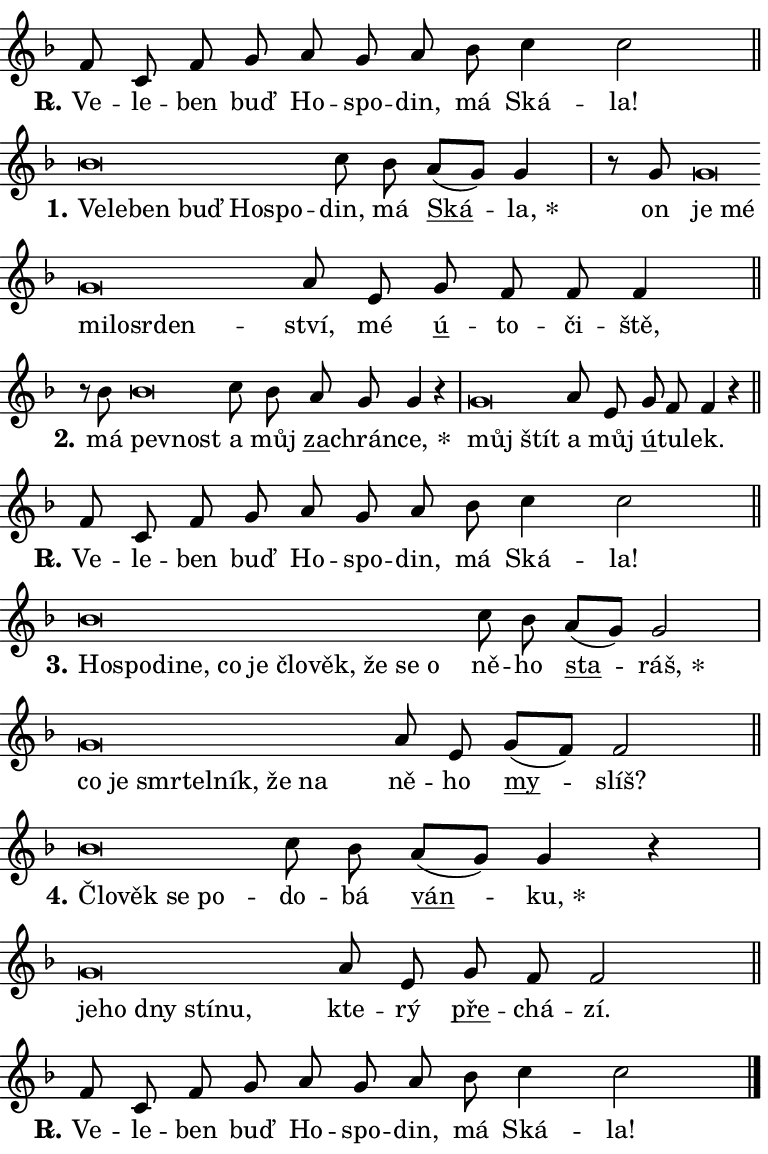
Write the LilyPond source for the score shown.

\version "2.24.0"
\header { tagline = "" }
\paper {
  indent = 0\cm
  top-margin = 0\cm
  right-margin = 0.13\cm % to fit lyric hyphens
  bottom-margin = 0\cm
  left-margin = 0\cm
  paper-width = 13\cm
  page-breaking = #ly:one-page-breaking
  system-system-spacing.basic-distance = #11
  score-system-spacing.basic-distance = #11
  ragged-last = ##f
}


%% Author: Thomas Morley
%% https://lists.gnu.org/archive/html/lilypond-user/2020-05/msg00002.html
#(define (line-position grob)
"Returns position of @var[grob} in current system:
   @code{'start}, if at first time-step
   @code{'end}, if at last time-step
   @code{'middle} otherwise
"
  (let* ((col (ly:item-get-column grob))
         (ln (ly:grob-object col 'left-neighbor))
         (rn (ly:grob-object col 'right-neighbor))
         (col-to-check-left (if (ly:grob? ln) ln col))
         (col-to-check-right (if (ly:grob? rn) rn col))
         (break-dir-left
           (and
             (ly:grob-property col-to-check-left 'non-musical #f)
             (ly:item-break-dir col-to-check-left)))
         (break-dir-right
           (and
             (ly:grob-property col-to-check-right 'non-musical #f)
             (ly:item-break-dir col-to-check-right))))
        (cond ((eqv? 1 break-dir-left) 'start)
              ((eqv? -1 break-dir-right) 'end)
              (else 'middle))))

#(define (tranparent-at-line-position vctor)
  (lambda (grob)
  "Relying on @code{line-position} select the relevant enry from @var{vctor}.
Used to determine transparency,"
    (case (line-position grob)
      ((end) (not (vector-ref vctor 0)))
      ((middle) (not (vector-ref vctor 1)))
      ((start) (not (vector-ref vctor 2))))))

noteHeadBreakVisibility =
#(define-music-function (break-visibility)(vector?)
"Makes @code{NoteHead}s transparent relying on @var{break-visibility}"
#{
  \override NoteHead.transparent =
    #(tranparent-at-line-position break-visibility)
#})

#(define delete-ledgers-for-transparent-note-heads
  (lambda (grob)
    "Reads whether a @code{NoteHead} is transparent.
If so this @code{NoteHead} is removed from @code{'note-heads} from
@var{grob}, which is supposed to be @code{LedgerLineSpanner}.
As a result ledgers are not printed for this @code{NoteHead}"
    (let* ((nhds-array (ly:grob-object grob 'note-heads))
           (nhds-list
             (if (ly:grob-array? nhds-array)
                 (ly:grob-array->list nhds-array)
                 '()))
           ;; Relies on the transparent-property being done before
           ;; Staff.LedgerLineSpanner.after-line-breaking is executed.
           ;; This is fragile ...
           (to-keep
             (remove
               (lambda (nhd)
                 (ly:grob-property nhd 'transparent #f))
               nhds-list)))
      ;; TODO find a better method to iterate over grob-arrays, similiar
      ;; to filter/remove etc for lists
      ;; For now rebuilt from scratch
      (set! (ly:grob-object grob 'note-heads)  '())
      (for-each
        (lambda (nhd)
          (ly:pointer-group-interface::add-grob grob 'note-heads nhd))
        to-keep))))

squashNotes = {
  \override NoteHead.X-extent = #'(-0.2 . 0.2)
  \override NoteHead.Y-extent = #'(-0.75 . 0)
  \override NoteHead.stencil =
    #(lambda (grob)
       (let ((pos (ly:grob-property grob 'staff-position)))
         (begin
           (if (< pos -7) (display "ERROR: Lower brevis then expected\n") (display ""))
           (if (<= pos -6) ly:text-interface::print ly:note-head::print))))
}
unSquashNotes = {
  \revert NoteHead.X-extent
  \revert NoteHead.Y-extent
  \revert NoteHead.stencil
}

hideNotes = \noteHeadBreakVisibility #begin-of-line-visible
unHideNotes = \noteHeadBreakVisibility #all-visible

% work-around for resetting accidentals
% https://lilypond.org/doc/v2.23/Documentation/notation/displaying-rhythms#unmetered-music
cadenzaMeasure = {
  \cadenzaOff
  \partial 1024 s1024
  \cadenzaOn
}

#(define-markup-command (accent layout props text) (markup?)
  "Underline accented syllable"
  (interpret-markup layout props
    #{\markup \override #'(offset . 4.3) \underline { #text }#}))

responsum = \markup \concat {
  "R" \hspace #-1.05 \path #0.1 #'((moveto 0 0.07) (lineto 0.9 0.8)) \hspace #0.05 "."
}

spaceSize = #0.6828661417322834 % exact space size for TeX Gyre Schola

\layout {
  \context {
    \Staff
    \remove "Time_signature_engraver"
    \override LedgerLineSpanner.after-line-breaking = #delete-ledgers-for-transparent-note-heads
  }
  \context {
    \Lyrics {
      \override LyricSpace.minimum-distance = \spaceSize
      \override LyricText.font-name = #"TeX Gyre Schola"
      \override LyricText.font-size = 1
      \override StanzaNumber.font-name = #"TeX Gyre Schola Bold"
      \override StanzaNumber.font-size = 1
    }
  }
  \context {
    \Score 
    \override NoteHead.text =
      #(lambda (grob) 
        (let ((pos (ly:grob-property grob 'staff-position)))
          #{\markup {
            \combine
              \halign #-0.55 \raise #(if (= pos -6) 0 0.5) \override #'(thickness . 2) \draw-line #'(3.2 . 0)
              \musicglyph "noteheads.sM1"
          }#}))
  }
}

% magnetic-lyrics.ily
%
%   written by
%     Jean Abou Samra <jean@abou-samra.fr>
%     Werner Lemberg <wl@gnu.org>
%
%   adapted by
%     Jiri Hon <jiri.hon@gmail.com>
%
% Version 2022-Apr-15

% https://www.mail-archive.com/lilypond-user@gnu.org/msg149350.html

#(define (Left_hyphen_pointer_engraver context)
   "Collect syllable-hyphen-syllable occurrences in lyrics and store
them in properties.  This engraver only looks to the left.  For
example, if the lyrics input is @code{foo -- bar}, it does the
following.

@itemize @bullet
@item
Set the @code{text} property of the @code{LyricHyphen} grob between
@q{foo} and @q{bar} to @code{foo}.

@item
Set the @code{left-hyphen} property of the @code{LyricText} grob with
text @q{foo} to the @code{LyricHyphen} grob between @q{foo} and
@q{bar}.
@end itemize

Use this auxiliary engraver in combination with the
@code{lyric-@/text::@/apply-@/magnetic-@/offset!} hook."
   (let ((hyphen #f)
         (text #f))
     (make-engraver
      (acknowledgers
       ((lyric-syllable-interface engraver grob source-engraver)
        (set! text grob)))
      (end-acknowledgers
       ((lyric-hyphen-interface engraver grob source-engraver)
        ;(when (not (grob::has-interface grob 'lyric-space-interface))
          (set! hyphen grob)));)
      ((stop-translation-timestep engraver)
       (when (and text hyphen)
         (ly:grob-set-object! text 'left-hyphen hyphen))
       (set! text #f)
       (set! hyphen #f)))))

#(define (lyric-text::apply-magnetic-offset! grob)
   "If the space between two syllables is less than the value in
property @code{LyricText@/.details@/.squash-threshold}, move the right
syllable to the left so that it gets concatenated with the left
syllable.

Use this function as a hook for
@code{LyricText@/.after-@/line-@/breaking} if the
@code{Left_@/hyphen_@/pointer_@/engraver} is active."
   (let ((hyphen (ly:grob-object grob 'left-hyphen #f)))
     (when hyphen
       (let ((left-text (ly:spanner-bound hyphen LEFT)))
         (when (grob::has-interface left-text 'lyric-syllable-interface)
           (let* ((common (ly:grob-common-refpoint grob left-text X))
                  (this-x-ext (ly:grob-extent grob common X))
                  (left-x-ext
                   (begin
                     ;; Trigger magnetism for left-text.
                     (ly:grob-property left-text 'after-line-breaking)
                     (ly:grob-extent left-text common X)))
                  ;; `delta` is the gap width between two syllables.
                  (delta (- (interval-start this-x-ext)
                            (interval-end left-x-ext)))
                  (details (ly:grob-property grob 'details))
                  (threshold (assoc-get 'squash-threshold details 0.2)))
             (when (< delta threshold)
               (let* (;; We have to manipulate the input text so that
                      ;; ligatures crossing syllable boundaries are not
                      ;; disabled.  For languages based on the Latin
                      ;; script this is essentially a beautification.
                      ;; However, for non-Western scripts it can be a
                      ;; necessity.
                      (lt (ly:grob-property left-text 'text))
                      (rt (ly:grob-property grob 'text))
                      (is-space (grob::has-interface hyphen 'lyric-space-interface))
                      (space (if is-space " " ""))
                      (extra-delta (if is-space spaceSize 0))
                      ;; Append new syllable.
                      (ltrt-space (if (and (string? lt) (string? rt))
                                (string-append lt space rt)
                                (make-concat-markup (list lt space rt))))
                      ;; Right-align `ltrt` to the right side.
                      (ltrt-space-markup (grob-interpret-markup
                               grob
                               (make-translate-markup
                                (cons (interval-length this-x-ext) 0)
                                (make-right-align-markup ltrt-space)))))
                 (begin
                   ;; Don't print `left-text`.
                   (ly:grob-set-property! left-text 'stencil #f)
                   ;; Set text and stencil (which holds all collected
                   ;; syllables so far) and shift it to the left.
                   (ly:grob-set-property! grob 'text ltrt-space)
                   (ly:grob-set-property! grob 'stencil ltrt-space-markup)
                   (ly:grob-translate-axis! grob (- (- delta extra-delta)) X))))))))))


#(define (lyric-hyphen::displace-bounds-first grob)
   ;; Make very sure this callback isn't triggered too early.
   (let ((left (ly:spanner-bound grob LEFT))
         (right (ly:spanner-bound grob RIGHT)))
     (ly:grob-property left 'after-line-breaking)
     (ly:grob-property right 'after-line-breaking)
     (ly:lyric-hyphen::print grob)))

squashThreshold = #0.4

\layout {
  \context {
    \Lyrics
    \consists #Left_hyphen_pointer_engraver
    \override LyricText.after-line-breaking =
      #lyric-text::apply-magnetic-offset!
    \override LyricHyphen.stencil = #lyric-hyphen::displace-bounds-first
    \override LyricText.details.squash-threshold = \squashThreshold
    \override LyricHyphen.minimum-distance = 0
    \override LyricHyphen.minimum-length = \squashThreshold
  }
}

squashText = \override LyricText.details.squash-threshold = 9999
unSquashText = \override LyricText.details.squash-threshold = \squashThreshold

leftText = \override LyricText.self-alignment-X = #LEFT
unLeftText = \revert LyricText.self-alignment-X

starOffset = #(lambda (grob) 
                (let ((x_offset (ly:self-alignment-interface::aligned-on-x-parent grob)))
                  (if (= x_offset 0) 0 (+ x_offset 1.2))))

star = #(define-music-function (syllable)(string?)
"Append star separator at the end of a syllable"
#{
  \once \override LyricText.X-offset = #starOffset
  \lyricmode { \markup {
    #syllable
    \override #'((font-name . "TeX Gyre Schola Bold")) \hspace #0.2 \lower #0.65 \larger "*"
  } }
#})

starAccent = #(define-music-function (syllable)(string?)
"Append star separator at the end of a syllable and make accent"
#{
  \once \override LyricText.X-offset = #starOffset
  \lyricmode { \markup {
    \accent #syllable
    \override #'((font-name . "TeX Gyre Schola Bold")) \hspace #0.2 \lower #0.65 \larger "*"
  } }
#})

breath = #(define-music-function (syllable)(string?)
"Append breathing indicator at the end of a syllable"
#{
  \lyricmode { \markup { #syllable "+" } }
#})

optionalBreath = #(define-music-function (syllable)(string?)
"Append optional breathing indicator at the end of a syllable"
#{
  \lyricmode { \markup { #syllable "(+)" } }
#})


\score {
    <<
        \new Voice = "melody" { \cadenzaOn \key f \major \relative { f'8 c f g \bar "" a g a bes \bar "" c4 c2 \cadenzaMeasure \bar "||" \break } }
        \new Lyrics \lyricsto "melody" { \lyricmode { \set stanza = \responsum
Ve -- le -- ben buď Ho -- spo -- din, má Ská -- la! } }
    >>
    \layout {}
}

\score {
    <<
        \new Voice = "melody" { \cadenzaOn \key f \major \relative { \squashNotes bes'\breve*1/16 \hideNotes \breve*1/16 \bar "" \breve*1/16 \bar "" \breve*1/16 \bar "" \breve*1/16 \breve*1/16 \bar "" \unHideNotes \unSquashNotes c8 bes \bar "" a[( g)] g4 \cadenzaMeasure \bar "|" r8 g8 \squashNotes g\breve*1/16 \hideNotes \breve*1/16 \bar "" \breve*1/16 \bar "" \breve*1/16 \bar "" \breve*1/16 \breve*1/16 \bar "" \unHideNotes \unSquashNotes a8 e \bar "" g f f f4 \cadenzaMeasure \bar "||" \break } }
        \new Lyrics \lyricsto "melody" { \lyricmode { \set stanza = "1."
\leftText Ve -- \squashText le -- ben buď Ho -- spo -- \unLeftText \unSquashText din, má \markup \accent Ská -- \star la, on \leftText je \squashText mé mi -- lo -- sr -- den -- \unLeftText \unSquashText ství, mé \markup \accent ú -- to -- či -- ště, } }
    >>
    \layout {}
}

\score {
    <<
        \new Voice = "melody" { \cadenzaOn \key f \major \relative { r8 bes'8 \squashNotes bes\breve*1/16 \hideNotes \breve*1/16 \bar "" \unHideNotes \unSquashNotes c8 bes \bar "" a g g4 r \cadenzaMeasure \bar "|" \squashNotes g\breve*1/16 \hideNotes \breve*1/16 \bar "" \unHideNotes \unSquashNotes a8 e \bar "" g f f4 r \cadenzaMeasure \bar "||" \break } }
        \new Lyrics \lyricsto "melody" { \lyricmode { \set stanza = "2."
má \leftText pev -- \squashText nost \unLeftText \unSquashText a můj \markup \accent za -- chrán -- \star ce, \leftText můj \squashText štít \unLeftText \unSquashText a můj \markup \accent ú -- tu -- lek. } }
    >>
    \layout {}
}

\score {
    <<
        \new Voice = "melody" { \cadenzaOn \key f \major \relative { f'8 c f g \bar "" a g a bes \bar "" c4 c2 \cadenzaMeasure \bar "||" \break } }
        \new Lyrics \lyricsto "melody" { \lyricmode { \set stanza = \responsum
Ve -- le -- ben buď Ho -- spo -- din, má Ská -- la! } }
    >>
    \layout {}
}

\score {
    <<
        \new Voice = "melody" { \cadenzaOn \key f \major \relative { \squashNotes bes'\breve*1/16 \hideNotes \breve*1/16 \bar "" \breve*1/16 \bar "" \breve*1/16 \bar "" \breve*1/16 \bar "" \breve*1/16 \bar "" \breve*1/16 \bar "" \breve*1/16 \bar "" \breve*1/16 \bar "" \breve*1/16 \breve*1/16 \bar "" \unHideNotes \unSquashNotes c8 bes \bar "" a[( g)] g2 \cadenzaMeasure \bar "|" \squashNotes g\breve*1/16 \hideNotes \breve*1/16 \bar "" \breve*1/16 \bar "" \breve*1/16 \bar "" \breve*1/16 \bar "" \breve*1/16 \breve*1/16 \bar "" \unHideNotes \unSquashNotes a8 e \bar "" g[( f)] f2 \cadenzaMeasure \bar "||" \break } }
        \new Lyrics \lyricsto "melody" { \lyricmode { \set stanza = "3."
\leftText Ho -- \squashText spo -- di -- ne, co je člo -- věk, že se o \unLeftText \unSquashText ně -- ho \markup \accent sta -- \star ráš, \leftText co \squashText je smr -- tel -- ník, že na \unLeftText \unSquashText ně -- ho \markup \accent my -- slíš? } }
    >>
    \layout {}
}

\score {
    <<
        \new Voice = "melody" { \cadenzaOn \key f \major \relative { \squashNotes bes'\breve*1/16 \hideNotes \breve*1/16 \bar "" \breve*1/16 \breve*1/16 \bar "" \unHideNotes \unSquashNotes c8 bes \bar "" a[( g)] g4 r \cadenzaMeasure \bar "|" \squashNotes g\breve*1/16 \hideNotes \breve*1/16 \bar "" \breve*1/16 \bar "" \breve*1/16 \breve*1/16 \bar "" \unHideNotes \unSquashNotes a8 e \bar "" g f f2 \cadenzaMeasure \bar "||" \break } }
        \new Lyrics \lyricsto "melody" { \lyricmode { \set stanza = "4."
\leftText Člo -- \squashText věk se po -- \unLeftText \unSquashText do -- bá \markup \accent ván -- \star ku, \leftText je -- \squashText ho dny stí -- nu, \unLeftText \unSquashText kte -- rý \markup \accent pře -- chá -- zí. } }
    >>
    \layout {}
}

\score {
    <<
        \new Voice = "melody" { \cadenzaOn \key f \major \relative { f'8 c f g \bar "" a g a bes \bar "" c4 c2 \cadenzaMeasure \bar "||" \break } \bar "|." }
        \new Lyrics \lyricsto "melody" { \lyricmode { \set stanza = \responsum
Ve -- le -- ben buď Ho -- spo -- din, má Ská -- la! } }
    >>
    \layout {}
}
